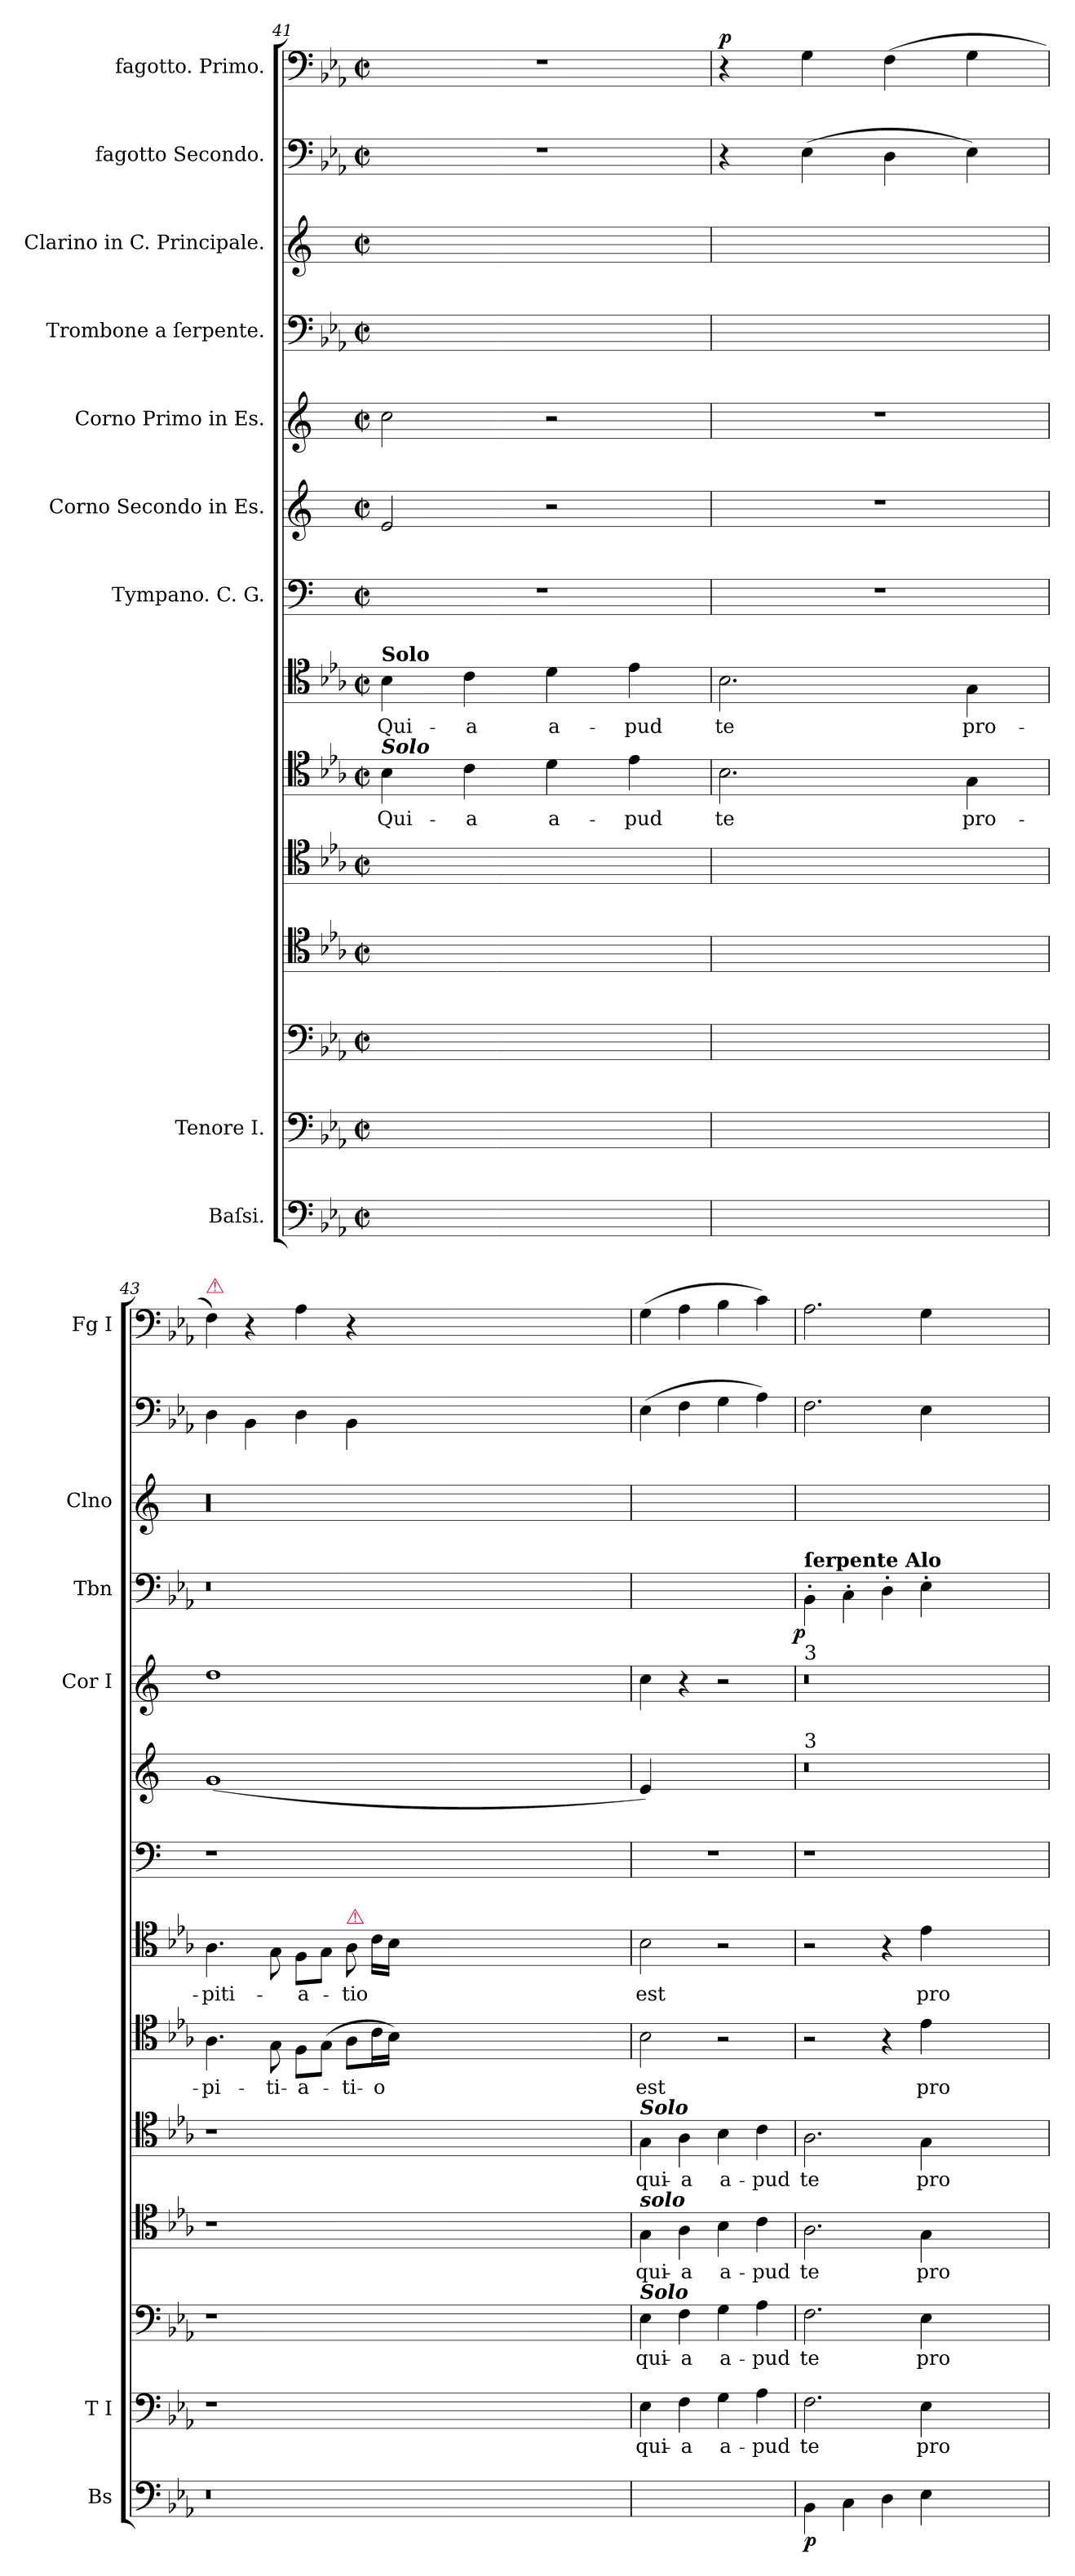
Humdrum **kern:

**kern	**dynam	**kern	**text	**kern	**text	**kern	**text	**kern	**text	**kern	**text	**kern	**text	**kern	**kern	**kern	**kern	**dynam	**kern	**kern	**kern	**dynam
*part9	*part9	*part8	*part8	*part8	*part8	*part8	*part8	*part8	*part8	*part8	*part8	*part8	*part8	*part7	*part6	*part5	*part4	*part4	*part3	*part2	*part1	*part1
*staff14	*staff14	*staff13	*staff13	*staff12	*staff12	*staff11	*staff11	*staff10	*staff10	*staff9	*staff9	*staff8	*staff8	*staff7	*staff6	*staff5	*staff4	*staff4	*staff3	*staff2	*staff1	*staff1
*I"Baſsi.	*	*I"Tenore I.	*	*	*	*	*	*	*	*	*	*	*	*I"Tympano. C. G.	*I"Corno Secondo in Es.	*I"Corno Primo in Es.	*I"Trombone a ſerpente.	*	*I"Clarino in C. Principale.	*I"fagotto Secondo.	*I"fagotto. Primo.	*
*I'Bs	*	*I'T I	*	*	*	*	*	*	*	*	*	*	*	*	*	*I'Cor I	*I'Tbn	*	*I'Clno	*	*I'Fg I	*
*clefF4	*	*clefF4	*	*clefF4	*	*clefC4	*	*clefC4	*	*clefC4	*	*clefC4	*	*clefF4	*clefG2	*clefG2	*clefF4	*	*clefG2	*clefF4	*clefF4	*
*	*	*	*	*	*	*	*	*	*	*	*	*	*	*	*ITrd5c9	*ITrd5c9	*	*	*	*	*	*
*k[b-e-a-]	*	*k[b-e-a-]	*	*k[b-e-a-]	*	*k[b-e-a-]	*	*k[b-e-a-]	*	*k[b-e-a-]	*	*k[b-e-a-]	*	*k[]	*k[b-e-a-]	*k[b-e-a-]	*k[b-e-a-]	*	*k[]	*k[b-e-a-]	*k[b-e-a-]	*
*c:	*	*c:	*	*c:	*	*c:	*	*c:	*	*c:	*	*c:	*	*	*c:	*c:	*c:	*	*	*c:	*c:	*
*M2/2	*	*M2/2	*	*M2/2	*	*M2/2	*	*M2/2	*	*M2/2	*	*M2/2	*	*M2/2	*M2/2	*M2/2	*M2/2	*	*M2/2	*M2/2	*M2/2	*
*met(c|)	*	*met(c|)	*	*met(c|)	*	*met(c|)	*	*met(c|)	*	*met(c|)	*	*met(c|)	*	*met(c|)	*met(c|)	*met(c|)	*met(c|)	*	*met(c|)	*met(c|)	*met(c|)	*
=41	=41	=41	=41	=41	=41	=41	=41	=41	=41	=41	=41	=41	=41	=41	=41	=41	=41	=41	=41	=41	=41	=41
!	!	!	!	!	!	!	!	!	!	!	!	!LO:TX:a:B:t=Solo	!	!	!	!	!	!	!	!	!	!
!	!	!	!	!	!	!	!	!	!	!LO:TX:a:Bi:t=Solo	!	!	!	!	!	!	!	!	!	!	!	!
1ryy	.	1ryy	.	1ryy	.	1ryy	.	1ryy	.	4B-\	Qui-	4B-\	Qui-	1r	2G/	2e-\	1ryy	.	1ryy	1r	1r	.
.	.	.	.	.	.	.	.	.	.	4c\	-a	4c\	-a	.	.	.	.	.	.	.	.	.
.	.	.	.	.	.	.	.	.	.	4d\	a-	4d\	a-	.	2r	2r	.	.	.	.	.	.
.	.	.	.	.	.	.	.	.	.	4e-\	-pud	4e-\	-pud	.	.	.	.	.	.	.	.	.
=42	=42	=42	=42	=42	=42	=42	=42	=42	=42	=42	=42	=42	=42	=42	=42	=42	=42	=42	=42	=42	=42	=42
!	!	!	!	!	!	!	!	!	!	!	!	!	!	!	!	!	!	!	!	!	!	!LO:DY:a
1ryy	.	1ryy	.	1ryy	.	1ryy	.	1ryy	.	2.B-\	te	2.B-\	te	1r	1r	1r	1ryy	.	1ryy	4r	4r	p
.	.	.	.	.	.	.	.	.	.	.	.	.	.	.	.	.	.	.	.	(>4E-\	4G\	.
.	.	.	.	.	.	.	.	.	.	.	.	.	.	.	.	.	.	.	.	4D\	(>4F\	.
.	.	.	.	.	.	.	.	.	.	4G\	pro-	4G\	pro-	.	.	.	.	.	.	4E-\)	4G\	.
=43	=43	=43	=43	=43	=43	=43	=43	=43	=43	=43	=43	=43	=43	=43	=43	=43	=43	=43	=43	=43	=43	=43
!	!	!	!	!	!	!	!	!	!	!	!	!	!	!	!	!	!	!	!	!	!LO:TX:a:color=crimson:t=⚠	!
0r	.	1r	.	1r	.	1r	.	1r	.	4.A-\	-pi-	4.A-\	-piti-	1r	(<1B-/	1f/	0r	.	00r	4D\	4F\)	.
.	.	.	.	.	.	.	.	.	.	.	.	.	.	.	.	.	.	.	.	4BB-\	4r	.
.	.	.	.	.	.	.	.	.	.	8G\	-ti-	8G\	.	.	.	.	.	.	.	.	.	.
.	.	.	.	.	.	.	.	.	.	8F\L	-a-	8F\L	-a-	.	.	.	.	.	.	4D\	4A-\	.
.	.	.	.	.	.	.	.	.	.	(>8G\J	.	8G\J	.	.	.	.	.	.	.	.	.	.
!	!	!	!	!	!	!	!	!	!	!	!	!LO:TX:a:color=crimson:t=⚠	!	!	!	!	!	!	!	!	!	!
.	.	.	.	.	.	.	.	.	.	8A-\L	-ti-	8A-\	-tio	.	.	.	.	.	.	4BB-\	4r	.
.	.	.	.	.	.	.	.	.	.	16c\L	-o	16c\LL	.	.	.	.	.	.	.	.	.	.
.	.	.	.	.	.	.	.	.	.	16B-\JJ)	.	16B-\JJ	.	.	.	.	.	.	.	.	.	.
.	.	0.ryy	.	0.ryy	.	0.ryy	.	0.ryy	.	0.ryy	.	0.ryy	.	0.ryy	0.ryy	0.ryy	.	.	.	0.ryy	0.ryy	.
0ryy	.	.	.	.	.	.	.	.	.	.	.	.	.	.	.	.	0ryy	.	.	.	.	.
=44	=44	=44	=44	=44	=44	=44	=44	=44	=44	=44	=44	=44	=44	=44	=44	=44	=44	=44	=44	=44	=44	=44
!	!	!	!	!	!	!	!	!LO:TX:a:Bi:t=Solo	!	!	!	!	!	!	!	!	!	!	!	!	!	!
!	!	!	!	!	!	!LO:TX:a:Bi:t=solo	!	!	!	!	!	!	!	!	!	!	!	!	!	!	!	!
!	!	!	!	!LO:TX:a:Bi:t=Solo	!	!	!	!	!	!	!	!	!	!	!	!	!	!	!	!	!	!
1ryy	.	4E-\	qui-	4E-\	qui-	4G\	qui-	4G\	qui-	2B-\	est	2B-\	est	1r	4G/)	4e-	1ryy	.	1ryy	(>4E-\	(>4G\	.
.	.	4F\	-a	4F\	-a	4A-\	-a	4A-\	-a	.	.	.	.	.	2.ryy	4r	.	.	.	4F\	4A-\	.
.	.	4G\	a-	4G\	a-	4B-\	a-	4B-\	a-	2r	.	2r	.	.	.	2r	.	.	.	4G\	4B-\	.
.	.	4A-\	-pud	4A-\	-pud	4c\	-pud	4c\	-pud	.	.	.	.	.	.	.	.	.	.	4A-\)	4c\)	.
=45	=45	=45	=45	=45	=45	=45	=45	=45	=45	=45	=45	=45	=45	=45	=45	=45	=45	=45	=45	=45	=45	=45
!	!	!	!	!	!	!	!	!	!	!	!	!	!	!	!	!	!LO:TX:a:B:t=ſerpente Alo	!	!	!	!	!
!	!	!	!	!	!	!	!	!	!	!	!	!	!	!	!	!LO:TX:a:t=3	!	!	!	!	!	!
!	!	!	!	!	!	!	!	!	!	!	!	!	!	!	!LO:TX:a:t=3	!	!	!	!	!	!	!
!	!	!	!	!	!	!	!	!	!	!	!	!	!	!	!	!	!	!LO:DY:b:rj	!	!	!	!
4BB-\	p	2.F\	te	2.F\	te	2.A-\	te	2.A-\	te	2r	.	2r	.	1r	0r	0r	4BB-'\	p	0ryy	2.F\	2.A-\	.
4C\	.	.	.	.	.	.	.	.	.	.	.	.	.	.	.	.	4C'\	.	.	.	.	.
4D\	.	.	.	.	.	.	.	.	.	4r	.	4r	.	.	.	.	4D'\	.	.	.	.	.
4E-\	.	4E-\	pro-	4E-\	pro-	4G\	pro-	4G\	pro-	4e-\	pro-	4e-\	pro-	.	.	.	4E-'\	.	.	4E-\	4G\	.
1ryy	.	1ryy	.	1ryy	.	1ryy	.	1ryy	.	1ryy	.	1ryy	.	1ryy	.	.	1ryy	.	.	1ryy	1ryy	.
=	=	=	=	=	=	=	=	=	=	=	=	=	=	=	=	=	=	=	=	=	=	=
*-	*-	*-	*-	*-	*-	*-	*-	*-	*-	*-	*-	*-	*-	*-	*-	*-	*-	*-	*-	*-	*-	*-
